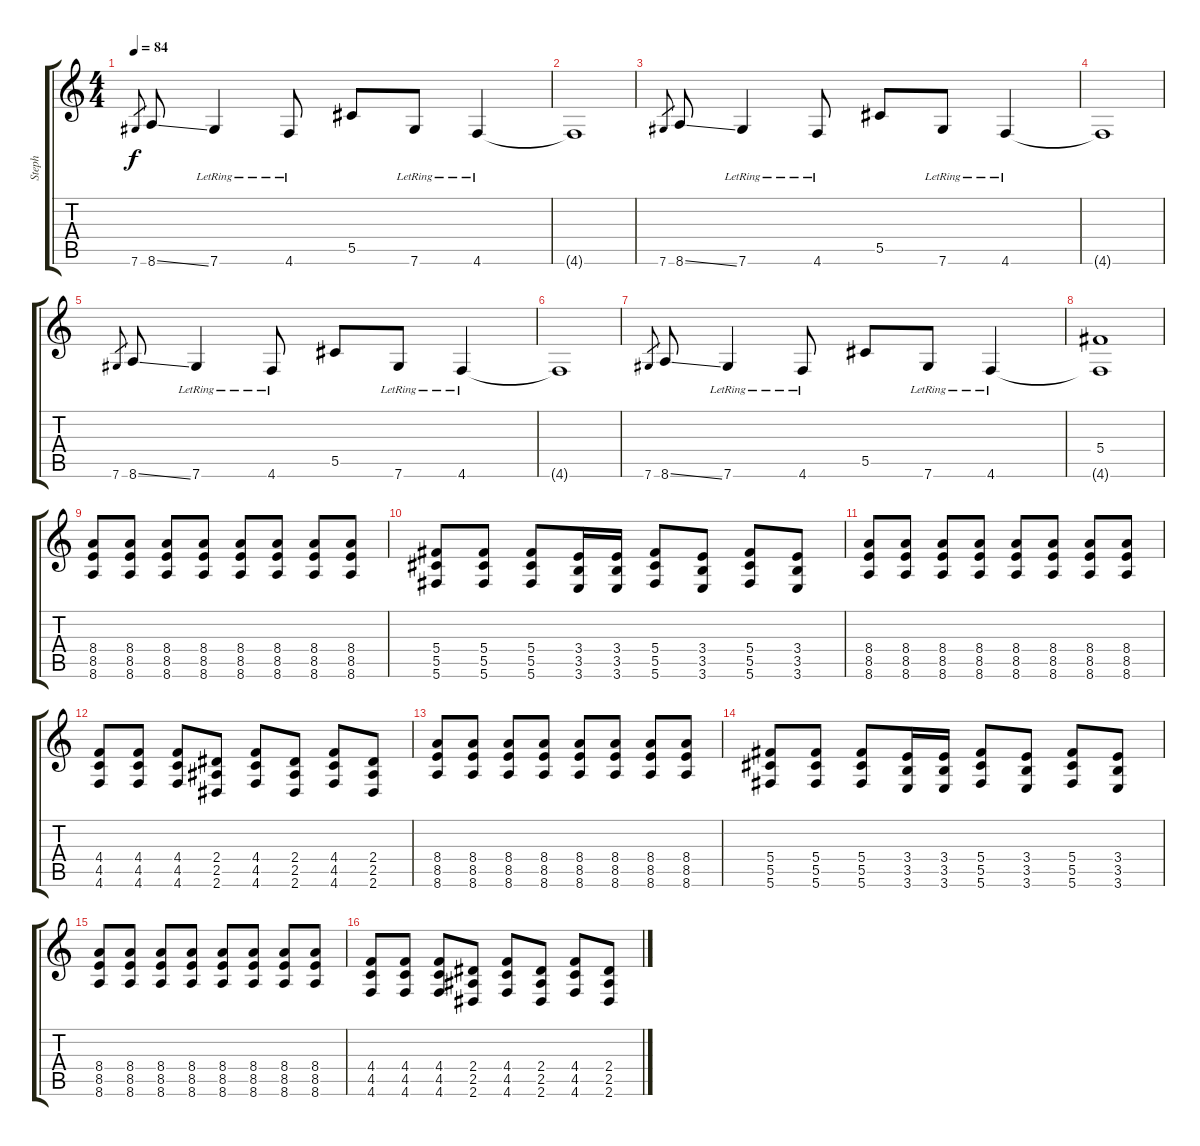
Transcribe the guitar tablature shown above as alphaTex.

\track ("Steph" "Steph") {instrument distortionguitar}
\staff {score tabs}
\tuning (Eb4 Bb3 Gb3 Db3 Ab2 Db2) {hide}
\ts (4 4)
\tempo 84
\clef g2
\ks c
7.6.8{gr dy f} 8.6{ss}.8{instrument electricguitarclean} 7.6{lr}.4 4.6{lr}.8 5.5.8 7.6{lr}.8 4.6{lr}.4 |
4.6{t}.1 |
7.6.8{gr} 8.6{ss}.8 7.6{lr}.4 4.6{lr}.8 5.5.8 7.6{lr}.8 4.6{lr}.4 |
4.6{t}.1 |
7.6.8{gr} 8.6{ss}.8 7.6{lr}.4 4.6{lr}.8 5.5.8 7.6{lr}.8 4.6{lr}.4 |
4.6{t}.1 |
7.6.8{gr} 8.6{ss}.8 7.6{lr}.4 4.6{lr}.8 5.5.8 7.6{lr}.8 4.6{lr}.4 |
(5.4 4.6{t}).1 |
(8.4 8.5 8.6).8{instrument distortionguitar} (8.4 8.5 8.6).8 (8.4 8.5 8.6).8 (8.4 8.5 8.6).8 (8.4 8.5 8.6).8 (8.4 8.5 8.6).8 (8.4 8.5 8.6).8 (8.4 8.5 8.6).8 |
(5.4 5.5 5.6).8 (5.4 5.5 5.6).8 (5.4 5.5 5.6).8 (3.4 3.5 3.6).16 (3.4 3.5 3.6).16 (5.4 5.5 5.6).8 (3.4 3.5 3.6).8 (5.4 5.5 5.6).8 (3.4 3.5 3.6).8 |
(8.4 8.5 8.6).8 (8.4 8.5 8.6).8 (8.4 8.5 8.6).8 (8.4 8.5 8.6).8 (8.4 8.5 8.6).8 (8.4 8.5 8.6).8 (8.4 8.5 8.6).8 (8.4 8.5 8.6).8 |
(4.4 4.5 4.6).8 (4.4 4.5 4.6).8 (4.4 4.5 4.6).8 (2.4 2.5 2.6).8 (4.4 4.5 4.6).8 (2.4 2.5 2.6).8 (4.4 4.5 4.6).8 (2.4 2.5 2.6).8 |
(8.4 8.5 8.6).8 (8.4 8.5 8.6).8 (8.4 8.5 8.6).8 (8.4 8.5 8.6).8 (8.4 8.5 8.6).8 (8.4 8.5 8.6).8 (8.4 8.5 8.6).8 (8.4 8.5 8.6).8 |
(5.4 5.5 5.6).8 (5.4 5.5 5.6).8 (5.4 5.5 5.6).8 (3.4 3.5 3.6).16 (3.4 3.5 3.6).16 (5.4 5.5 5.6).8 (3.4 3.5 3.6).8 (5.4 5.5 5.6).8 (3.4 3.5 3.6).8 |
(8.4 8.5 8.6).8 (8.4 8.5 8.6).8 (8.4 8.5 8.6).8 (8.4 8.5 8.6).8 (8.4 8.5 8.6).8 (8.4 8.5 8.6).8 (8.4 8.5 8.6).8 (8.4 8.5 8.6).8 |
(4.4 4.5 4.6).8 (4.4 4.5 4.6).8 (4.4 4.5 4.6).8 (2.4 2.5 2.6).8 (4.4 4.5 4.6).8 (2.4 2.5 2.6).8 (4.4 4.5 4.6).8 (2.4 2.5 2.6).8
